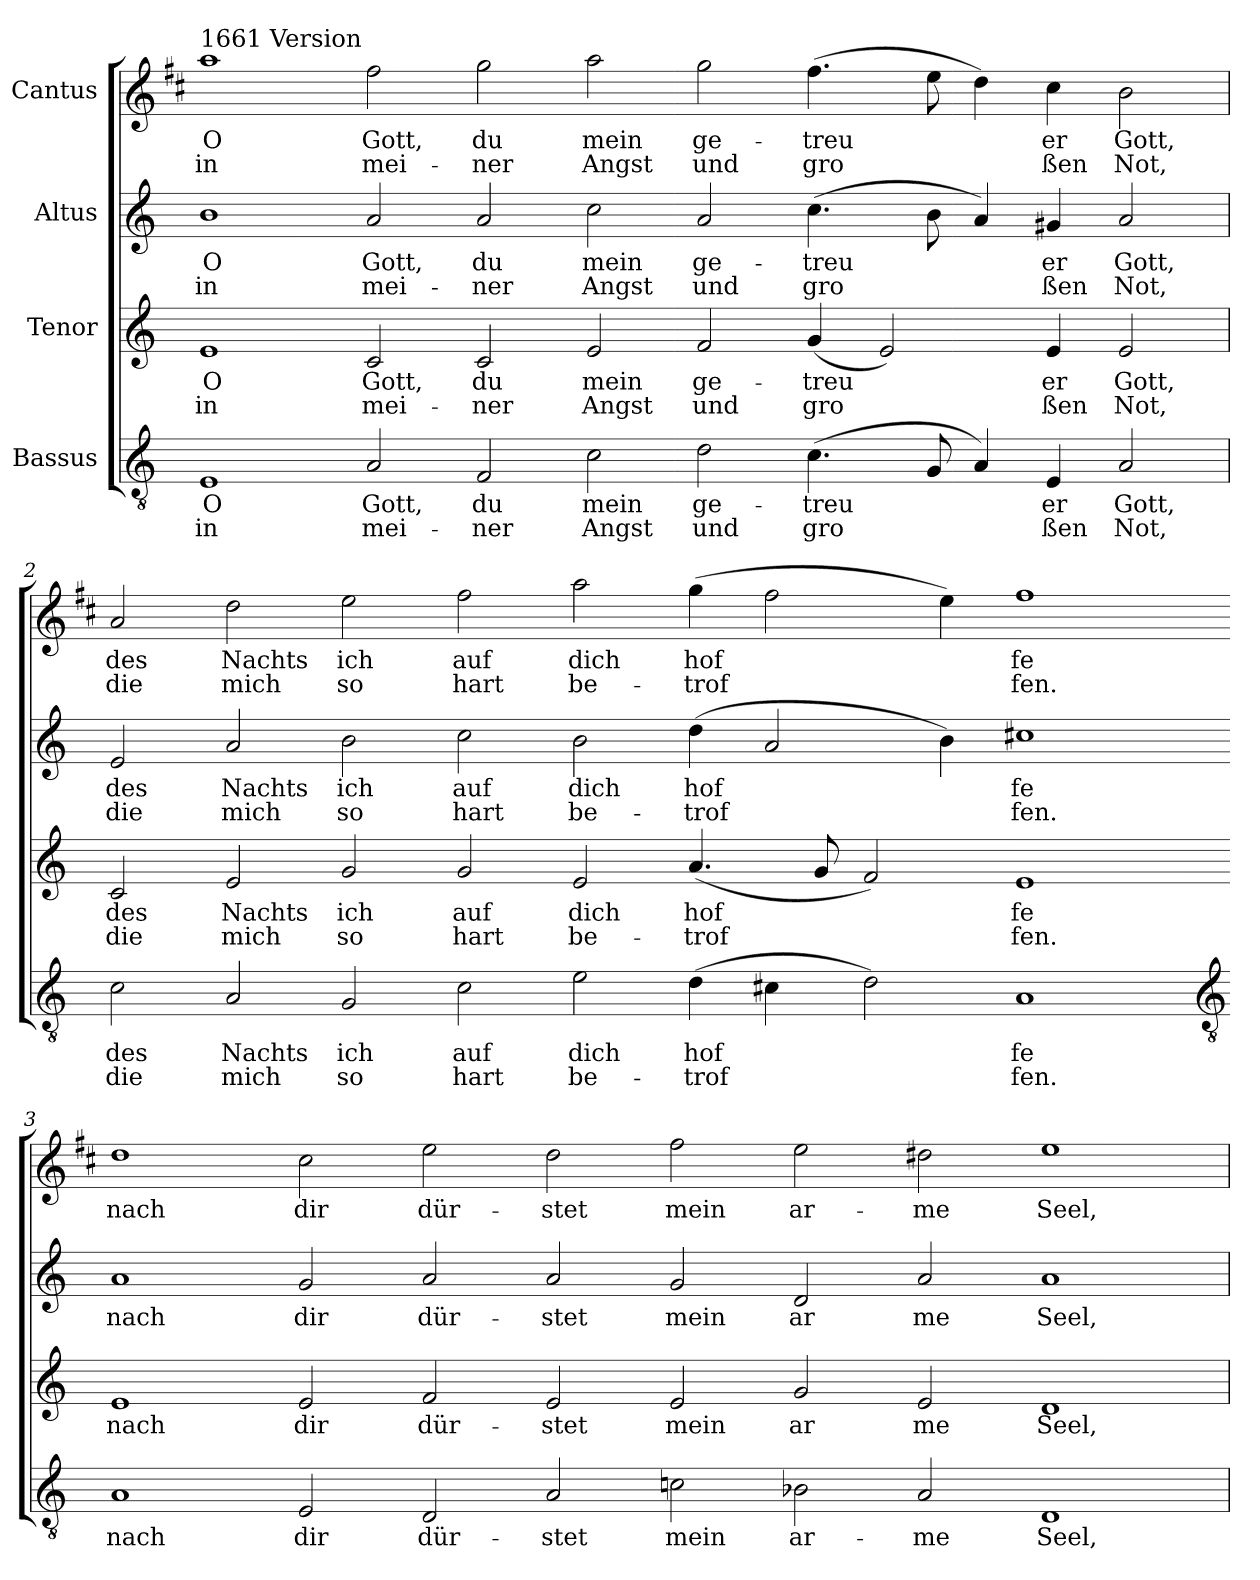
**kern	**text	**text	**kern	**text	**text	**kern	**text	**text	**kern	**text	**text
*part4	*part4	*part4	*part3	*part3	*part3	*part2	*part2	*part2	*part1	*part1	*part1
*staff4	*staff4	*staff4	*staff3	*staff3	*staff3	*staff2	*staff2	*staff2	*staff1	*staff1	*staff1
*I"Bassus	*	*	*I"Tenor	*	*	*I"Altus	*	*	*I"Cantus	*	*
*clefGv2	*	*	*clefG2	*	*	*clefG2	*	*	*clefG2	*	*
*	*	*	*	*	*	*	*	*	*ITrd1c2	*	*
*k[]	*	*	*k[]	*	*	*k[]	*	*	*k[]	*	*
*C:	*	*	*C:	*	*	*C:	*	*	*C:	*	*
=1	=1	=1	=1	=1	=1	=1	=1	=1	=1	=1	=1
!	!	!	!	!	!	!	!	!	!LO:TX:a:t=1661 Version	!	!
!	!LO:LY:b	!LO:LY:b	!	!LO:LY:b	!LO:LY:b	!	!LO:LY:b	!LO:LY:b	!	!LO:LY:b	!LO:LY:b
1E	O	in	1e	O	in	1b	O	in	1gg	O	in
!	!LO:LY:b	!LO:LY:b	!	!LO:LY:b	!LO:LY:b	!	!LO:LY:b	!LO:LY:b	!	!LO:LY:b	!LO:LY:b
2A	Gott,	mei-	2c	Gott,	mei-	2a	Gott,	mei-	2ee	Gott,	mei-
!	!LO:LY:b	!LO:LY:b	!	!LO:LY:b	!LO:LY:b	!	!LO:LY:b	!LO:LY:b	!	!LO:LY:b	!LO:LY:b
2F	-du	ner	2c	-du	ner	2a	-du	ner	2ff	-du	ner
!	!LO:LY:b	!LO:LY:b	!	!LO:LY:b	!LO:LY:b	!	!LO:LY:b	!LO:LY:b	!	!LO:LY:b	!LO:LY:b
2c	mein	Angst	2e	mein	Angst	2cc	mein	Angst	2gg	mein	Angst
!	!LO:LY:b	!LO:LY:b	!	!LO:LY:b	!LO:LY:b	!	!LO:LY:b	!LO:LY:b	!	!LO:LY:b	!LO:LY:b
2d	ge-	-und	2f	ge-	-und	2a	ge-	-und	2ff	ge-	-und
!	!LO:LY:b	!LO:LY:b	!	!LO:LY:b	!LO:LY:b	!	!LO:LY:b	!LO:LY:b	!	!LO:LY:b	!LO:LY:b
(<4.c	treu	gro	(<4g	treu	gro	(>4.cc	treu	gro	(>4.ee	treu	gro
.	.	.	2e)	.	.	.	.	.	.	.	.
8G	.	.	.	.	.	8b	.	.	8dd	.	.
4A)	.	.	.	.	.	4a)	.	.	4cc)	.	.
!	!LO:LY:b	!LO:LY:b	!	!LO:LY:b	!LO:LY:b	!	!LO:LY:b	!LO:LY:b	!	!LO:LY:b	!LO:LY:b
4E	er	ßen	4e	er	ßen	4g#X	er	ßen	4b	er	ßen
!	!LO:LY:b	!LO:LY:b	!	!LO:LY:b	!LO:LY:b	!	!LO:LY:b	!LO:LY:b	!	!LO:LY:b	!LO:LY:b
2A	Gott,	Not,	2e	Gott,	Not,	2a	Gott,	Not,	2a	Gott,	Not,
=2	=2	=2	=2	=2	=2	=2	=2	=2	=2	=2	=2
!	!LO:LY:b	!LO:LY:b	!	!LO:LY:b	!LO:LY:b	!	!LO:LY:b	!LO:LY:b	!	!LO:LY:b	!LO:LY:b
2c	des	die	2c	des	die	2e	des	die	2g	des	die
!	!LO:LY:b	!LO:LY:b	!	!LO:LY:b	!LO:LY:b	!	!LO:LY:b	!LO:LY:b	!	!LO:LY:b	!LO:LY:b
2A	Nachts	mich	2e	Nachts	mich	2a	Nachts	mich	2cc	Nachts	mich
!	!LO:LY:b	!LO:LY:b	!	!LO:LY:b	!LO:LY:b	!	!LO:LY:b	!LO:LY:b	!	!LO:LY:b	!LO:LY:b
2G	ich	so	2g	ich	so	2b	ich	so	2dd	ich	so
!	!LO:LY:b	!LO:LY:b	!	!LO:LY:b	!LO:LY:b	!	!LO:LY:b	!LO:LY:b	!	!LO:LY:b	!LO:LY:b
2c	auf	hart	2g	auf	hart	2cc	auf	hart	2ee	auf	hart
!	!LO:LY:b	!LO:LY:b	!	!LO:LY:b	!LO:LY:b	!	!LO:LY:b	!LO:LY:b	!	!LO:LY:b	!LO:LY:b
2e	dich	be-	2e	dich	be-	2b	dich	be-	2gg	dich	be-
!	!LO:LY:b	!LO:LY:b	!	!LO:LY:b	!LO:LY:b	!	!LO:LY:b	!LO:LY:b	!	!LO:LY:b	!LO:LY:b
(>4d	-hof	trof	(<4.a	-hof	trof	(>4dd	-hof	trof	(>4ff	-hof	trof
4c#X	.	.	.	.	.	2a	.	.	2ee	.	.
.	.	.	8g	.	.	.	.	.	.	.	.
2d)	.	.	2f)	.	.	.	.	.	.	.	.
.	.	.	.	.	.	4b)	.	.	4dd)	.	.
!	!LO:LY:b	!LO:LY:b	!	!LO:LY:b	!LO:LY:b	!	!LO:LY:b	!LO:LY:b	!	!LO:LY:b	!LO:LY:b
1A	fe	fen.	1e	fe	fen.	1cc#X	fe	fen.	1ee	fe	fen.
!!LO:LB:g=z
=3-	=3-	=3-	=3-	=3-	=3-	=3-	=3-	=3-	=3-	=3-	=3-
*clefGv2	*	*	*	*	*	*	*	*	*	*	*
!	!LO:LY:b	!	!	!LO:LY:b	!	!	!LO:LY:b	!	!	!LO:LY:b	!
1A	nach	.	1e	nach	.	1a	nach	.	1cc	nach	.
!	!LO:LY:b	!	!	!LO:LY:b	!	!	!LO:LY:b	!	!	!LO:LY:b	!
2E	dir	.	2e	dir	.	2g	dir	.	2b	dir	.
!	!LO:LY:b	!	!	!LO:LY:b	!	!	!LO:LY:b	!	!	!LO:LY:b	!
2D	dür-	.	2f	dür-	.	2a	dür-	.	2dd	dür-	.
!	!LO:LY:b	!	!	!LO:LY:b	!	!	!LO:LY:b	!	!	!LO:LY:b	!
2A	-stet	.	2e	-stet	.	2a	-stet	.	2cc	-stet	.
!	!LO:LY:b	!	!	!LO:LY:b	!	!	!LO:LY:b	!	!	!LO:LY:b	!
2c	mein	.	2e	mein	.	2g	mein	.	2ee	mein	.
!	!LO:LY:b	!	!	!LO:LY:b	!	!	!LO:LY:b	!	!	!LO:LY:b	!
2B-X	ar-	.	2g	ar	.	2d	ar	.	2dd	ar-	.
!	!LO:LY:b	!	!	!LO:LY:b	!	!	!LO:LY:b	!	!	!LO:LY:b	!
2A	-me	.	2e	me	.	2a	me	.	2cc#X	-me	.
!	!LO:LY:b	!	!	!LO:LY:b	!	!	!LO:LY:b	!	!	!LO:LY:b	!
1D	Seel,	.	1d	Seel,	.	1a	Seel,	.	1dd	Seel,	.
=	=	=	=	=	=	=	=	=	=	=	=
*-	*-	*-	*-	*-	*-	*-	*-	*-	*-	*-	*-
